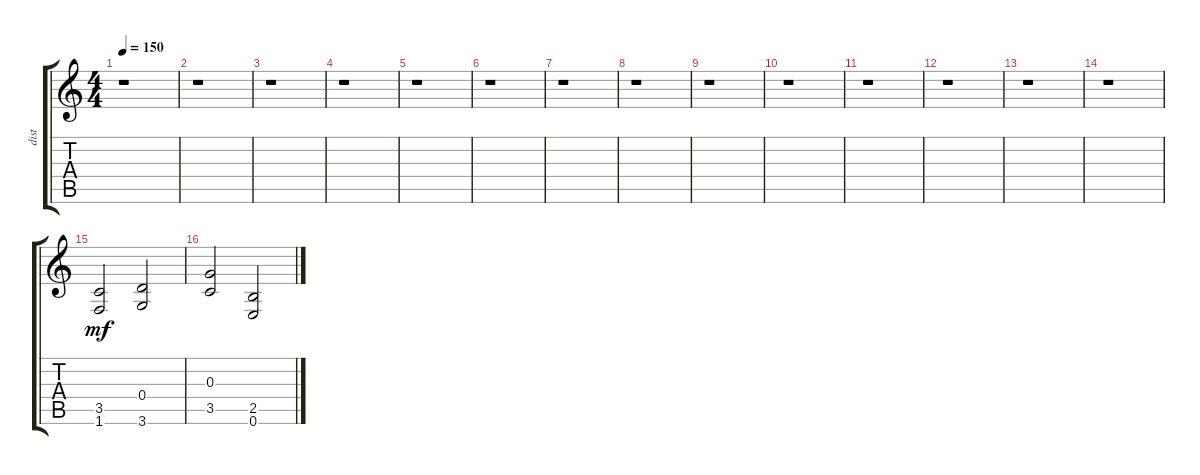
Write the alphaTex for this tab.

\track ("dist" "dist") {instrument overdrivenguitar}
\staff {score tabs}
\tuning (E4 B3 G3 D3 A2 E2) {hide}
\ts (4 4)
\tempo 150
\clef g2
\ks c
r.1{dy mf} |
r.1 |
r.1 |
r.1 |
r.1 |
r.1 |
r.1 |
r.1 |
r.1 |
r.1 |
r.1 |
r.1 |
r.1 |
r.1 |
(3.5 1.6).2 (0.4 3.6).2 |
(0.3 3.5).2 (2.5 0.6).2
